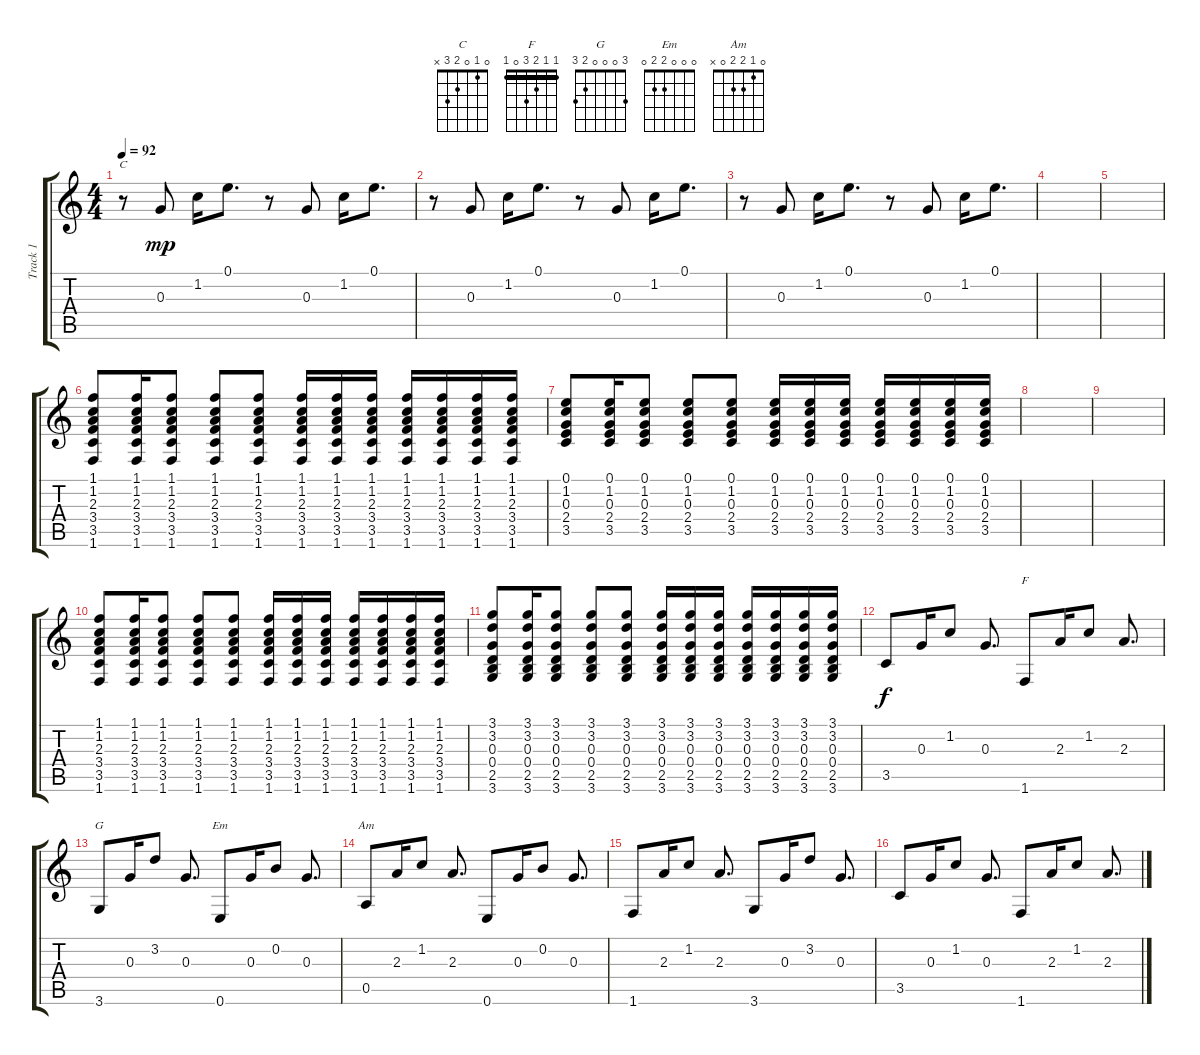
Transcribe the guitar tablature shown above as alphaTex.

\track ("Track 1" "Track 1") {instrument acousticguitarsteel}
\staff {score tabs}
\tuning (E4 B3 G3 D3 A2 E2) {hide}
\chord ("C" 0 1 0 2 3 x)
\chord ("F" 1 1 2 3 0 1) {barre 1}
\chord ("G" 3 0 0 0 2 3)
\chord ("Em" 0 0 0 2 2 0)
\chord ("Am" 0 1 2 2 0 x)
\ts (4 4)
\tempo 92
\clef g2
\ks c
r.8{ch "C" dy mp} 0.3.8 1.2.16 0.1.8{d} r.8 0.3.8 1.2.16 0.1.8{d} |
r.8 0.3.8 1.2.16 0.1.8{d} r.8 0.3.8 1.2.16 0.1.8{d} |
r.8 0.3.8 1.2.16 0.1.8{d} r.8 0.3.8 1.2.16 0.1.8{d} |
|
|
(1.1 1.2 2.3 3.4 3.5 1.6).8 (1.1 1.2 2.3 3.4 3.5 1.6).16 (1.1 1.2 2.3 3.4 3.5 1.6).8 (1.1 1.2 2.3 3.4 3.5 1.6).8 (1.1 1.2 2.3 3.4 3.5 1.6).8 (1.1 1.2 2.3 3.4 3.5 1.6).16 (1.1 1.2 2.3 3.4 3.5 1.6).16 (1.1 1.2 2.3 3.4 3.5 1.6).16 (1.1 1.2 2.3 3.4 3.5 1.6).16 (1.1 1.2 2.3 3.4 3.5 1.6).16 (1.1 1.2 2.3 3.4 3.5 1.6).16 (1.1 1.2 2.3 3.4 3.5 1.6).16 |
(0.1 1.2 0.3 2.4 3.5).8 (0.1 1.2 0.3 2.4 3.5).16 (0.1 1.2 0.3 2.4 3.5).8 (0.1 1.2 0.3 2.4 3.5).8 (0.1 1.2 0.3 2.4 3.5).8 (0.1 1.2 0.3 2.4 3.5).16 (0.1 1.2 0.3 2.4 3.5).16 (0.1 1.2 0.3 2.4 3.5).16 (0.1 1.2 0.3 2.4 3.5).16 (0.1 1.2 0.3 2.4 3.5).16 (0.1 1.2 0.3 2.4 3.5).16 (0.1 1.2 0.3 2.4 3.5).16 |
|
|
(1.1 1.2 2.3 3.4 3.5 1.6).8 (1.1 1.2 2.3 3.4 3.5 1.6).16 (1.1 1.2 2.3 3.4 3.5 1.6).8 (1.1 1.2 2.3 3.4 3.5 1.6).8 (1.1 1.2 2.3 3.4 3.5 1.6).8 (1.1 1.2 2.3 3.4 3.5 1.6).16 (1.1 1.2 2.3 3.4 3.5 1.6).16 (1.1 1.2 2.3 3.4 3.5 1.6).16 (1.1 1.2 2.3 3.4 3.5 1.6).16 (1.1 1.2 2.3 3.4 3.5 1.6).16 (1.1 1.2 2.3 3.4 3.5 1.6).16 (1.1 1.2 2.3 3.4 3.5 1.6).16 |
(3.1 3.2 0.3 0.4 2.5 3.6).8 (3.1 3.2 0.3 0.4 2.5 3.6).16 (3.1 3.2 0.3 0.4 2.5 3.6).8 (3.1 3.2 0.3 0.4 2.5 3.6).8 (3.1 3.2 0.3 0.4 2.5 3.6).8 (3.1 3.2 0.3 0.4 2.5 3.6).16 (3.1 3.2 0.3 0.4 2.5 3.6).16 (3.1 3.2 0.3 0.4 2.5 3.6).16 (3.1 3.2 0.3 0.4 2.5 3.6).16 (3.1 3.2 0.3 0.4 2.5 3.6).16 (3.1 3.2 0.3 0.4 2.5 3.6).16 (3.1 3.2 0.3 0.4 2.5 3.6).16 |
3.5.8{dy f} 0.3.16 1.2.8 0.3.8{d} 1.6.8{ch "F"} 2.3.16 1.2.8 2.3.8{d} |
3.6.8{ch "G"} 0.3.16 3.2.8 0.3.8{d} 0.6.8{ch "Em"} 0.3.16 0.2.8 0.3.8{d} |
0.5.8{ch "Am"} 2.3.16 1.2.8 2.3.8{d} 0.6.8 0.3.16 0.2.8 0.3.8{d} |
1.6.8 2.3.16 1.2.8 2.3.8{d} 3.6.8 0.3.16 3.2.8 0.3.8{d} |
3.5.8 0.3.16 1.2.8 0.3.8{d} 1.6.8 2.3.16 1.2.8 2.3.8{d}
